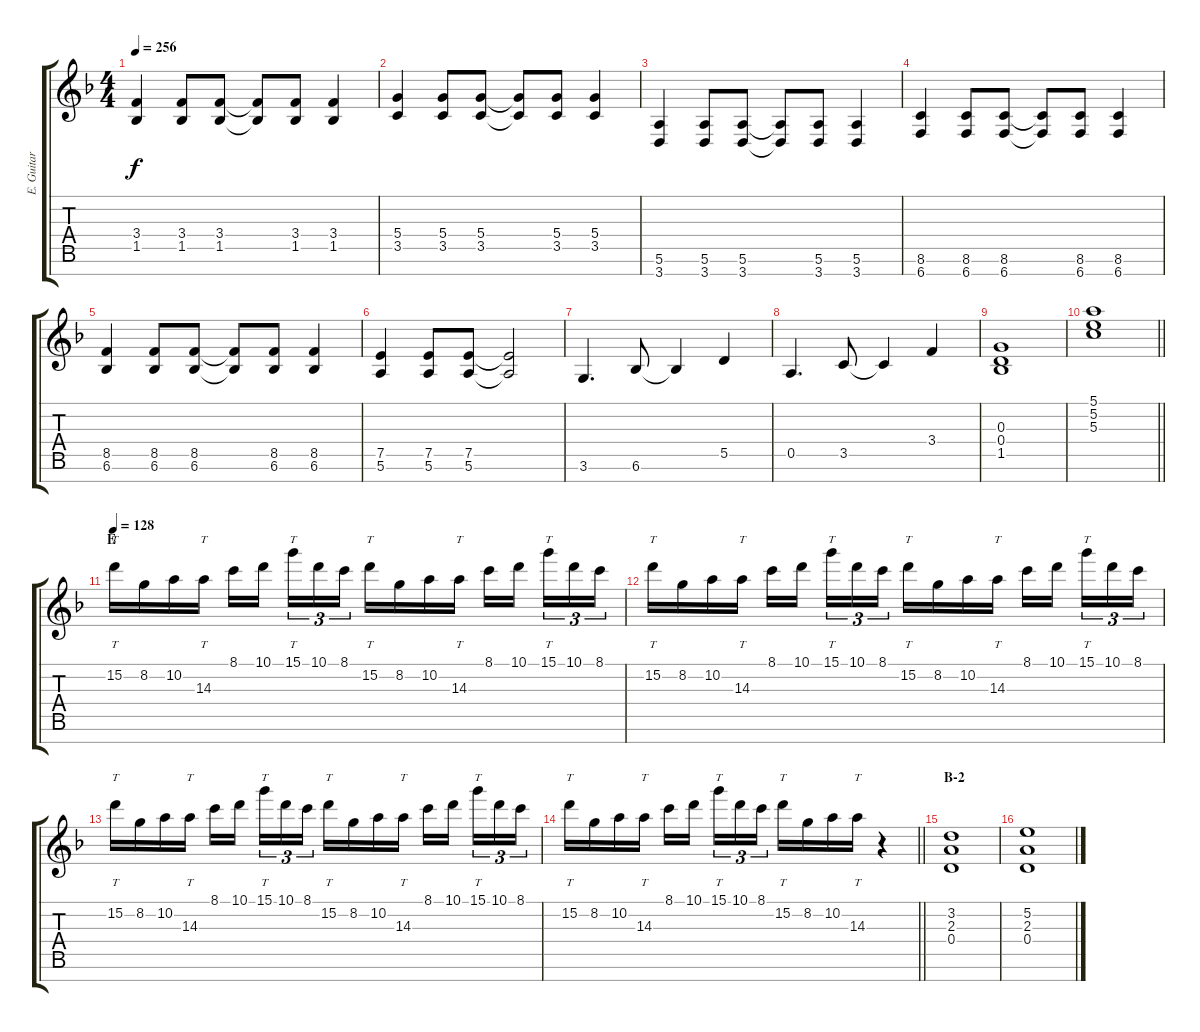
\track ("E. Guitar I" "E. Guitar ") {instrument overdrivenguitar}
\staff {score tabs}
\tuning (E4 B3 G3 D3 A2 E2 B1) {hide}
\ts (4 4)
\tempo 256
\clef g2
\ks f
(3.4 1.5).4{dy f} (3.4 1.5).8 (3.4 1.5).8 (3.4{t} 1.5{t}).8 (3.4 1.5).8 (3.4 1.5).4 |
(5.4 3.5).4 (5.4 3.5).8 (5.4 3.5).8 (5.4{t} 3.5{t}).8 (5.4 3.5).8 (5.4 3.5).4 |
(5.6 3.7).4 (5.6 3.7).8 (5.6 3.7).8 (5.6{t} 3.7{t}).8 (5.6 3.7).8 (5.6 3.7).4 |
(8.6 6.7).4 (8.6 6.7).8 (8.6 6.7).8 (8.6{t} 6.7{t}).8 (8.6 6.7).8 (8.6 6.7).4 |
(8.5 6.6).4 (8.5 6.6).8 (8.5 6.6).8 (8.5{t} 6.6{t}).8 (8.5 6.6).8 (8.5 6.6).4 |
(7.5 5.6).4 (7.5 5.6).8 (7.5 5.6).8 (7.5{t} 5.6{t}).2 |
3.6.4{d} 6.6.8 6.6{t}.4 5.5.4 |
0.5.4{d} 3.5.8 3.5{t}.4 3.4.4 |
(0.3 0.4 1.5).1 |
\barLineRight lightlight
(5.1 5.2 5.3).1 |
\section ("" "E")
\tempo 128
15.2.16{tt} 8.2.16 10.2.16 14.3.16{tt} 8.1.16 10.1.16{beam splitsecondary} 15.1.16{tt tu (3 2)} 10.1.16{tu (3 2)} 8.1.16{tu (3 2)} 15.2.16{tt} 8.2.16 10.2.16 14.3.16{tt} 8.1.16 10.1.16{beam splitsecondary} 15.1.16{tt tu (3 2)} 10.1.16{tu (3 2)} 8.1.16{tu (3 2)} |
15.2.16{tt} 8.2.16 10.2.16 14.3.16{tt} 8.1.16 10.1.16{beam splitsecondary} 15.1.16{tt tu (3 2)} 10.1.16{tu (3 2)} 8.1.16{tu (3 2)} 15.2.16{tt} 8.2.16 10.2.16 14.3.16{tt} 8.1.16 10.1.16{beam splitsecondary} 15.1.16{tt tu (3 2)} 10.1.16{tu (3 2)} 8.1.16{tu (3 2)} |
15.2.16{tt} 8.2.16 10.2.16 14.3.16{tt} 8.1.16 10.1.16{beam splitsecondary} 15.1.16{tt tu (3 2)} 10.1.16{tu (3 2)} 8.1.16{tu (3 2)} 15.2.16{tt} 8.2.16 10.2.16 14.3.16{tt} 8.1.16 10.1.16{beam splitsecondary} 15.1.16{tt tu (3 2)} 10.1.16{tu (3 2)} 8.1.16{tu (3 2)} |
\barLineRight lightlight
15.2.16{tt} 8.2.16 10.2.16 14.3.16{tt} 8.1.16 10.1.16{beam splitsecondary} 15.1.16{tt tu (3 2)} 10.1.16{tu (3 2)} 8.1.16{tu (3 2)} 15.2.16{tt} 8.2.16 10.2.16 14.3.16{tt} r.4 |
\section ("" "B-2")
(3.2 2.3 0.4).1 |
(5.2 2.3 0.4).1
